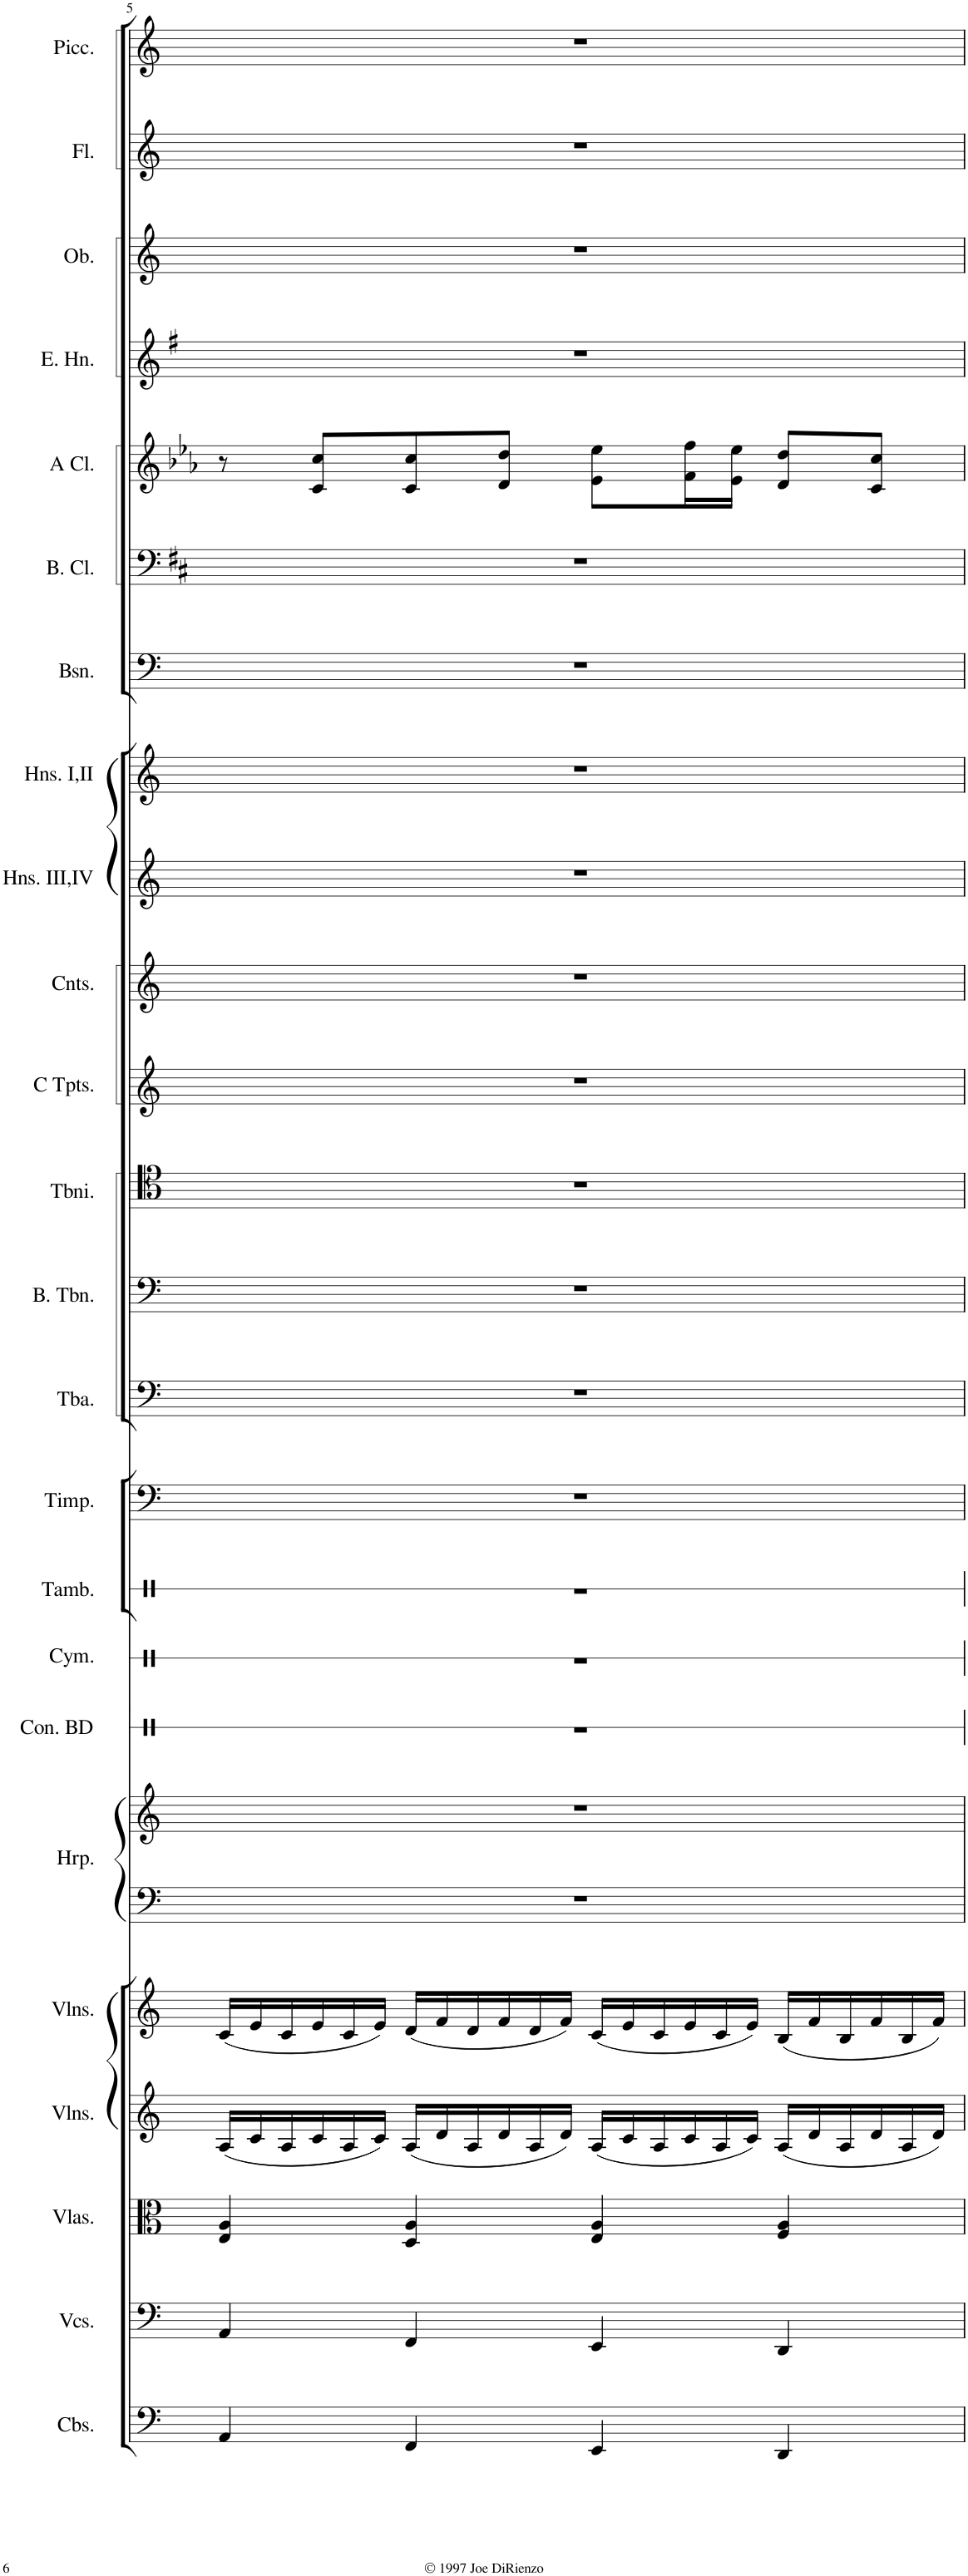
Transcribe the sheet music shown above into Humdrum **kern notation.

**kern	**kern	**kern	**kern	**kern	**kern	**kern	**kern	**kern	**kern	**kern	**kern	**kern	**kern	**kern	**kern	**kern	**kern	**kern	**kern	**kern	**kern	**kern	**kern	**kern
*part24	*part23	*part22	*part21	*part20	*part19	*part19	*part18	*part17	*part16	*part15	*part14	*part13	*part12	*part11	*part10	*part9	*part8	*part7	*part6	*part5	*part4	*part3	*part2	*part1
*staff25	*staff24	*staff23	*staff22	*staff21	*staff20	*staff19	*staff18	*staff17	*staff16	*staff15	*staff14	*staff13	*staff12	*staff11	*staff10	*staff9	*staff8	*staff7	*staff6	*staff5	*staff4	*staff3	*staff2	*staff1
*I"Contrabasses	*I"Violoncellos	*I"Violas	*I"Violins	*I"Violins	*I"Harp	*	*I"Concert Bass Drum	*I"Cymbal	*I"Tambourine	*I"Timpani	*I"Tuba	*I"Bass Trombone	*I"Trombones	*I"C Trumpets	*I"Cornets (C)	*I"Horns III,IV	*I"Horns I &amp; II	*I"Bassoons	*I"Bass Clarinet	*I"A Clarinets	*I"English Horn	*I"Oboes	*I"Flutes	*I"Piccolo
*I'Cbs.	*I'Vcs.	*I'Vlas.	*I'Vlns.	*I'Vlns.	*I'Hrp.	*	*I'Con. BD	*I'Cym.	*I'Tamb.	*I'Timp.	*I'Tba.	*I'B. Tbn.	*	*I'C Tpts.	*I'Cnts.	*I'Hns. III,IV	*I'Hns. I,II	*I'Bsn.	*I'B. Cl.	*I'A Cl.	*I'E. Hn.	*I'Ob.	*I'Fl.	*I'Picc.
!!LO:PB:g=z
*clefF4	*clefF4	*clefC3	*clefG2	*clefG2	*clefF4	*clefG2	*clefX	*clefX	*clefX	*clefF4	*clefF4	*clefF4	*clefC4	*clefG2	*clefG2	*clefG2	*clefG2	*clefF4	*clefF4	*clefG2	*clefG2	*clefG2	*clefG2	*clefG2
*Trd7c12	*	*	*	*Trd1c2	*Trd1c2	*Trd1c2	*	*	*	*	*	*Trd1c2	*	*	*	*Trd4c7	*Trd4c7	*	*Trd1c2	*Trd2c3	*Trd4c7	*	*	*Trd-7c-12
*k[]	*k[]	*k[]	*k[]	*k[]	*k[]	*k[]	*k[]	*k[]	*k[]	*k[]	*k[]	*k[]	*k[]	*k[]	*k[]	*k[]	*k[]	*k[]	*k[f#c#]	*k[b-e-a-]	*k[f#]	*k[]	*k[]	*k[]
*M4/4	*M4/4	*M4/4	*M4/4	*M4/4	*M4/4	*M4/4	*M4/4	*M4/4	*M4/4	*M4/4	*M4/4	*M4/4	*M4/4	*M4/4	*M4/4	*M4/4	*M4/4	*M4/4	*M4/4	*M4/4	*M4/4	*M4/4	*M4/4	*M4/4
*	*	*	*Xbrackettup	*Xbrackettup	*	*	*	*	*	*	*	*	*	*	*	*	*	*	*	*	*	*	*	*
=5	=5	=5	=5	=5	=5	=5	=5	=5	=5	=5	=5	=5	=5	=5	=5	=5	=5	=5	=5	=5	=5	=5	=5	=5
4AA/	4AA/	4E/ 4A/	(24A/LL	(24c/LL	1r	1r	1r	1r	1r	1r	1r	1r	1r	1r	1r	1r	1r	1r	1r	8r	1r	1r	1r	1r
.	.	.	24c/	24e/	.	.	.	.	.	.	.	.	.	.	.	.	.	.	.	.	.	.	.	.
.	.	.	24A/	24c/	.	.	.	.	.	.	.	.	.	.	.	.	.	.	.	.	.	.	.	.
.	.	.	24c/	24e/	.	.	.	.	.	.	.	.	.	.	.	.	.	.	.	8c/ 8cc/L	.	.	.	.
.	.	.	24A/	24c/	.	.	.	.	.	.	.	.	.	.	.	.	.	.	.	.	.	.	.	.
.	.	.	24c/JJ)	24e/JJ)	.	.	.	.	.	.	.	.	.	.	.	.	.	.	.	.	.	.	.	.
4FF/	4FF/	4D/ 4A/	(24A/LL	(24d/LL	.	.	.	.	.	.	.	.	.	.	.	.	.	.	.	8c/ 8cc/	.	.	.	.
.	.	.	24d/	24f/	.	.	.	.	.	.	.	.	.	.	.	.	.	.	.	.	.	.	.	.
.	.	.	24A/	24d/	.	.	.	.	.	.	.	.	.	.	.	.	.	.	.	.	.	.	.	.
.	.	.	24d/	24f/	.	.	.	.	.	.	.	.	.	.	.	.	.	.	.	8d/ 8dd/J	.	.	.	.
.	.	.	24A/	24d/	.	.	.	.	.	.	.	.	.	.	.	.	.	.	.	.	.	.	.	.
.	.	.	24d/JJ)	24f/JJ)	.	.	.	.	.	.	.	.	.	.	.	.	.	.	.	.	.	.	.	.
4EE/	4EE/	4E/ 4A/	(24A/LL	(24c/LL	.	.	.	.	.	.	.	.	.	.	.	.	.	.	.	8e-\ 8ee-\L	.	.	.	.
.	.	.	24c/	24e/	.	.	.	.	.	.	.	.	.	.	.	.	.	.	.	.	.	.	.	.
.	.	.	24A/	24c/	.	.	.	.	.	.	.	.	.	.	.	.	.	.	.	.	.	.	.	.
.	.	.	24c/	24e/	.	.	.	.	.	.	.	.	.	.	.	.	.	.	.	16f\ 16ff\L	.	.	.	.
.	.	.	24A/	24c/	.	.	.	.	.	.	.	.	.	.	.	.	.	.	.	.	.	.	.	.
.	.	.	.	.	.	.	.	.	.	.	.	.	.	.	.	.	.	.	.	16e-\ 16ee-\JJ	.	.	.	.
.	.	.	24c/JJ)	24e/JJ)	.	.	.	.	.	.	.	.	.	.	.	.	.	.	.	.	.	.	.	.
4DD/	4DD/	4F/ 4A/	(24A/LL	(24B/LL	.	.	.	.	.	.	.	.	.	.	.	.	.	.	.	8d/ 8dd/L	.	.	.	.
.	.	.	24d/	24f/	.	.	.	.	.	.	.	.	.	.	.	.	.	.	.	.	.	.	.	.
.	.	.	24A/	24B/	.	.	.	.	.	.	.	.	.	.	.	.	.	.	.	.	.	.	.	.
.	.	.	24d/	24f/	.	.	.	.	.	.	.	.	.	.	.	.	.	.	.	8c/ 8cc/J	.	.	.	.
.	.	.	24A/	24B/	.	.	.	.	.	.	.	.	.	.	.	.	.	.	.	.	.	.	.	.
.	.	.	24d/JJ)	24f/JJ)	.	.	.	.	.	.	.	.	.	.	.	.	.	.	.	.	.	.	.	.
=	=	=	=	=	=	=	=	=	=	=	=	=	=	=	=	=	=	=	=	=	=	=	=	=
*-	*-	*-	*-	*-	*-	*-	*-	*-	*-	*-	*-	*-	*-	*-	*-	*-	*-	*-	*-	*-	*-	*-	*-	*-
